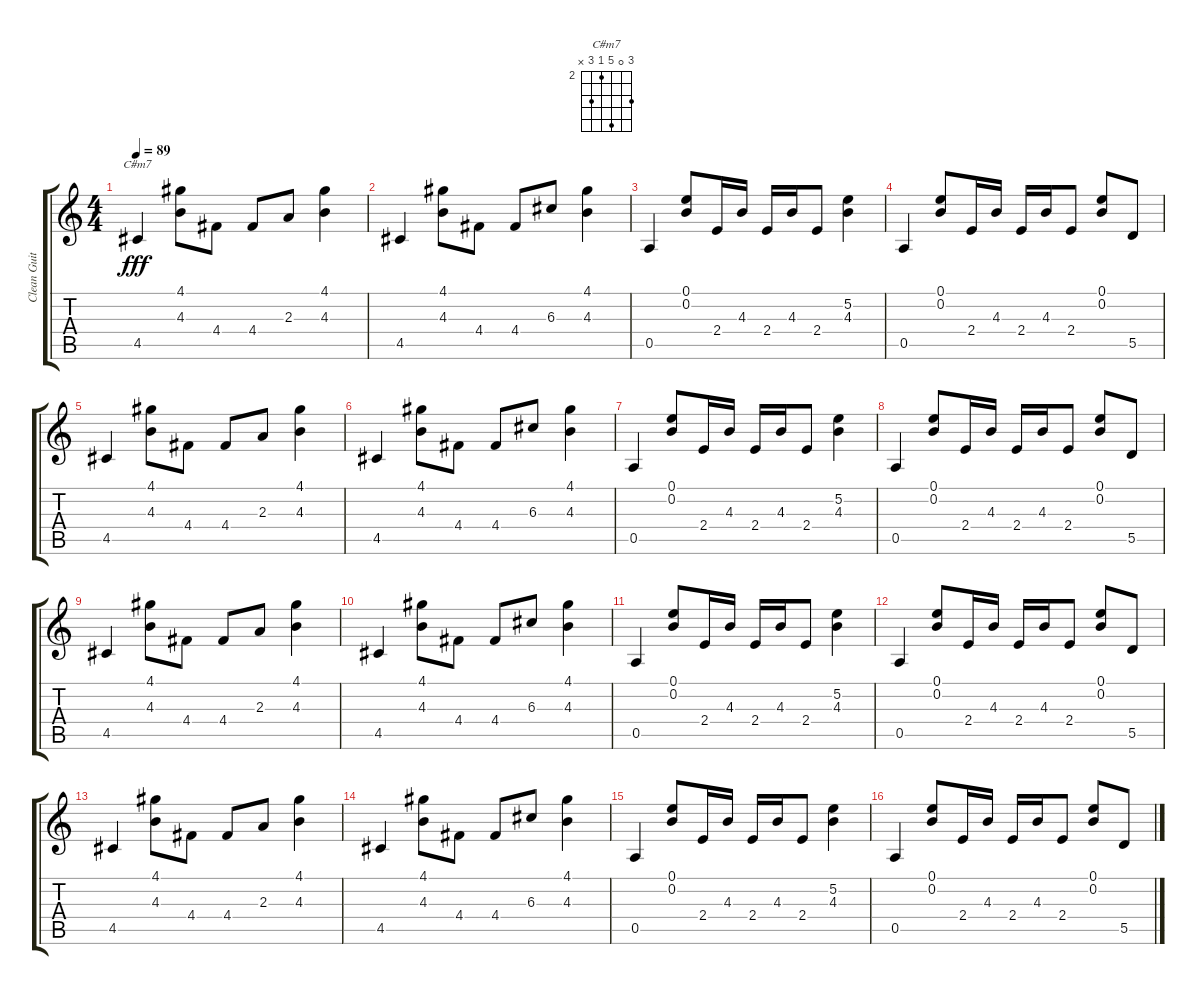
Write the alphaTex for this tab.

\track ("Clean Guitar" "Clean Guit") {instrument electricguitarclean}
\staff {score tabs}
\tuning (E4 B3 G3 D3 A2 E2) {hide}
\chord ("C#m7" 4 0 6 2 4 x) {firstfret 2}
\ts (4 4)
\tempo 89
\clef g2
\ks c
4.5.4{ch "C#m7" dy fff} (4.1 4.3).8 4.4.8 4.4.8 2.3.8 (4.1 4.3).4 |
4.5.4 (4.1 4.3).8 4.4.8 4.4.8 6.3.8 (4.1 4.3).4 |
0.5.4 (0.1 0.2).8 2.4.16 4.3.16 2.4.16 4.3.16 2.4.8 (5.2 4.3).4 |
0.5.4 (0.1 0.2).8 2.4.16 4.3.16 2.4.16 4.3.16 2.4.8 (0.1 0.2).8 5.5.8 |
4.5.4 (4.1 4.3).8 4.4.8 4.4.8 2.3.8 (4.1 4.3).4 |
4.5.4 (4.1 4.3).8 4.4.8 4.4.8 6.3.8 (4.1 4.3).4 |
0.5.4 (0.1 0.2).8 2.4.16 4.3.16 2.4.16 4.3.16 2.4.8 (5.2 4.3).4 |
0.5.4 (0.1 0.2).8 2.4.16 4.3.16 2.4.16 4.3.16 2.4.8 (0.1 0.2).8 5.5.8 |
4.5.4 (4.1 4.3).8 4.4.8 4.4.8 2.3.8 (4.1 4.3).4 |
4.5.4 (4.1 4.3).8 4.4.8 4.4.8 6.3.8 (4.1 4.3).4 |
0.5.4 (0.1 0.2).8 2.4.16 4.3.16 2.4.16 4.3.16 2.4.8 (5.2 4.3).4 |
0.5.4 (0.1 0.2).8 2.4.16 4.3.16 2.4.16 4.3.16 2.4.8 (0.1 0.2).8 5.5.8 |
4.5.4 (4.1 4.3).8 4.4.8 4.4.8 2.3.8 (4.1 4.3).4 |
4.5.4 (4.1 4.3).8 4.4.8 4.4.8 6.3.8 (4.1 4.3).4 |
0.5.4 (0.1 0.2).8 2.4.16 4.3.16 2.4.16 4.3.16 2.4.8 (5.2 4.3).4 |
0.5.4 (0.1 0.2).8 2.4.16 4.3.16 2.4.16 4.3.16 2.4.8 (0.1 0.2).8 5.5.8
